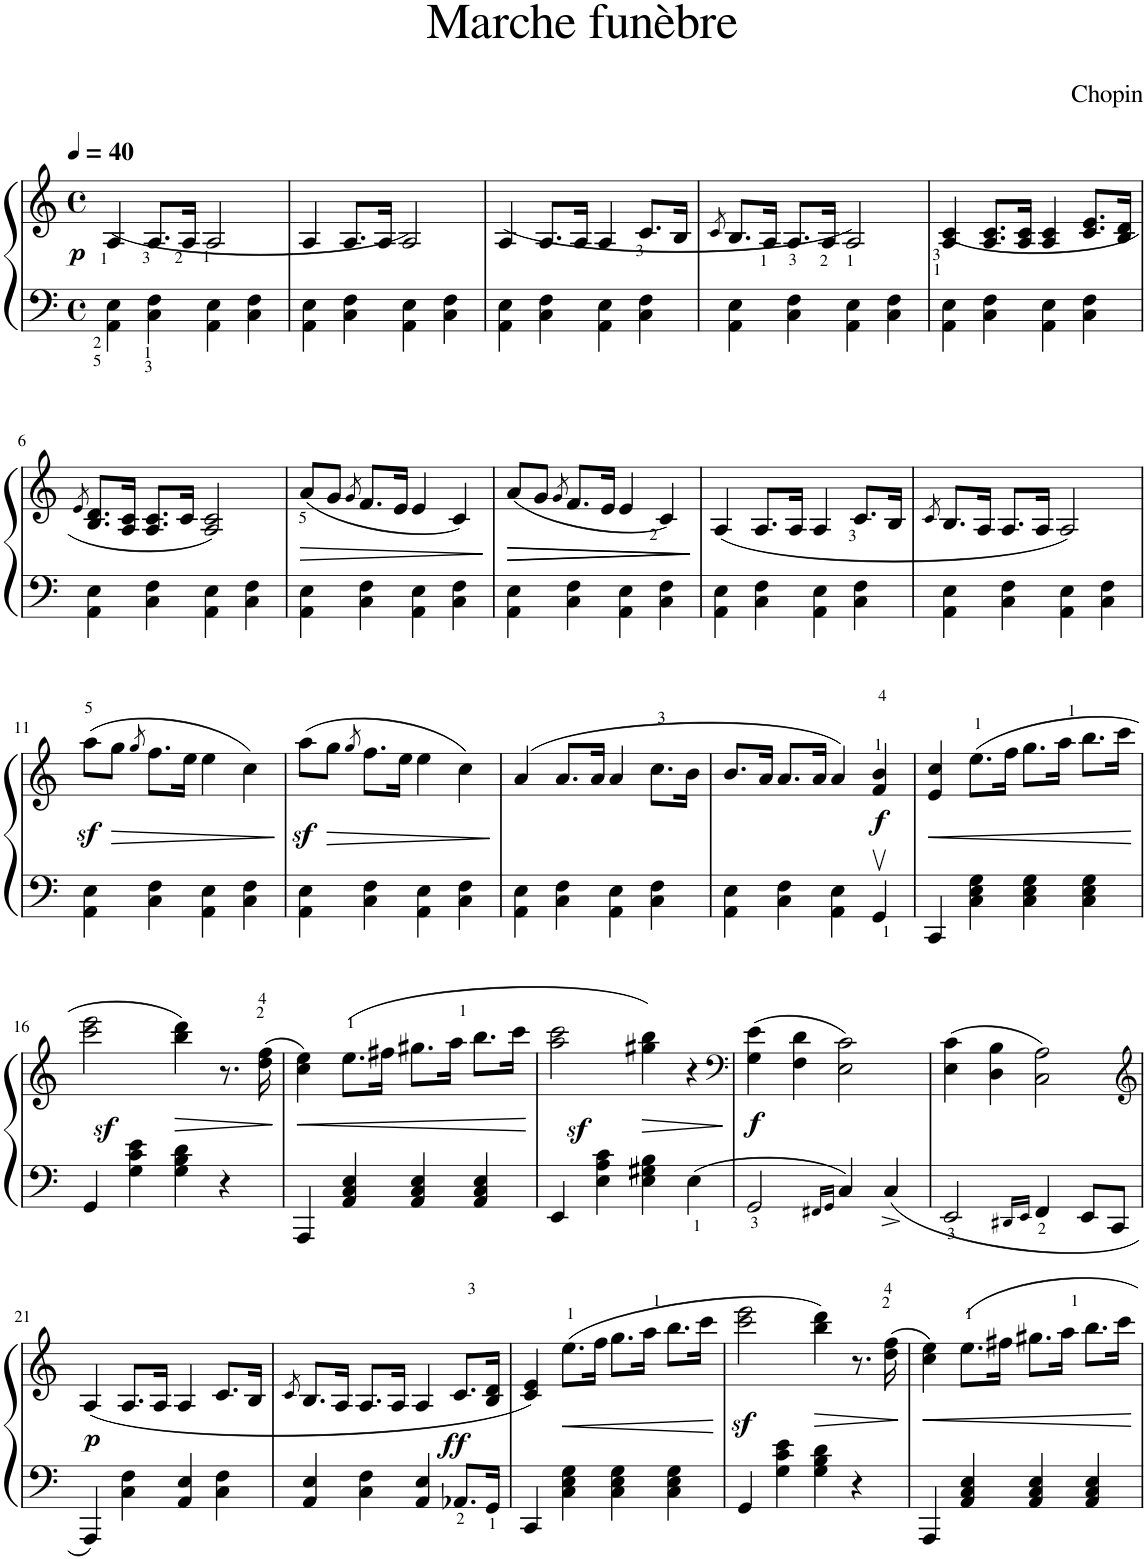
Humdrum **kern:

**kern	**kern	**dynam
*part1	*part1	*part1
*staff2	*staff1	*staff1/2
*I"Piano	*	*
*I'Pno.	*	*
*clefF4	*clefG2	*
*k[]	*k[]	*
*M4/4	*M4/4	*
*met(c)	*met(c)	*
*MM40	*MM40	*
=1	=1	=1
!	!	!LO:DY:a=2
4AA\ 4E\	(4A/	p
4C\ 4F\	8.A/L	.
.	16A/Jk	.
4AA\ 4E\	2A/	.
4C\ 4F\	.	.
=2	=2	=2
4AA\ 4E\	4A/	.
4C\ 4F\	8.A/L	.
.	16A/Jk	.
4AA\ 4E\	2A/)	.
4C\ 4F\	.	.
=3	=3	=3
4AA\ 4E\	(4A/	.
4C\ 4F\	8.A/L	.
.	16A/Jk	.
4AA\ 4E\	4A/	.
4C\ 4F\	8.c/L	.
.	16B/Jk	.
=4	=4	=4
.	8qc/	.
4AA\ 4E\	8.B/L	.
.	16A/Jk	.
4C\ 4F\	8.A/L	.
.	16A/Jk	.
4AA\ 4E\	2A/)	.
4C\ 4F\	.	.
=5	=5	=5
4AA\ 4E\	(4A/ 4c/	.
4C\ 4F\	8.A/ 8.c/L	.
.	16A/ 16c/Jk	.
4AA\ 4E\	4A/ 4c/	.
4C\ 4F\	8.c/ 8.e/L	.
.	16B/ 16d/Jk	.
!!LO:LB:g=z
=6	=6	=6
.	8qe/	.
4AA\ 4E\	8.B/ 8.d/L	.
.	16A/ 16c/Jk	.
4C\ 4F\	8.A/ 8.c/L	.
.	16c/Jk	.
4AA\ 4E\	2A/ 2c/)	.
4C\ 4F\	.	.
=7	=7	=7
!	!	!LO:HP:b
4AA\ 4E\	(8a/L	>
.	8g/J	.
.	8qg/	.
4C\ 4F\	8.f/L	.
.	16e/Jk	.
4AA\ 4E\	4e/	.
4C\ 4F\	4c/)	.
.	.	]
=8	=8	=8
!	!	!LO:HP:b
4AA\ 4E\	(8a/L	>
!	!	!LO:HP:b
.	8g/J	>
.	8qg/	.
4C\ 4F\	8.f/L	.
.	16e/Jk	.
4AA\ 4E\	4e/	.
4C\ 4F\	4c/)	.
.	.	] ]
=9	=9	=9
4AA\ 4E\	(4A/	.
4C\ 4F\	8.A/L	.
.	16A/Jk	.
4AA\ 4E\	4A/	.
4C\ 4F\	8.c/L	.
.	16B/Jk	.
=10	=10	=10
.	8qc/	.
4AA\ 4E\	8.B/L	.
.	16A/Jk	.
4C\ 4F\	8.A/L	.
.	16A/Jk	.
4AA\ 4E\	2A/)	.
4C\ 4F\	.	.
!!LO:LB:g=z
=11	=11	=11
4AA\ 4E\	(8aaz<\L	.
!	!	!LO:HP:b
.	8gg\J	>
.	8qgg/	.
4C\ 4F\	8.ff\L	.
.	16ee\Jk	.
4AA\ 4E\	4ee\	.
4C\ 4F\	4cc\)	.
.	.	]
=12	=12	=12
4AA\ 4E\	(8aaz<\L	.
!	!	!LO:HP:b
.	8gg\J	>
.	8qgg/	.
4C\ 4F\	8.ff\L	.
.	16ee\Jk	.
4AA\ 4E\	4ee\	.
4C\ 4F\	4cc\)	.
.	.	]
=13	=13	=13
4AA\ 4E\	(4a/	.
4C\ 4F\	8.a/L	.
.	16a/Jk	.
4AA\ 4E\	4a/	.
4C\ 4F\	8.cc\L	.
.	16b\Jk	.
=14	=14	=14
4AA\ 4E\	8.b/L	.
.	16a/Jk	.
4C\ 4F\	8.a/L	.
.	16a/Jk	.
4AA\ 4E\	4a/)	.
!	!	!LO:DY:b
4GGv/	4f/ 4b/	f
=15	=15	=15
!	!	!LO:HP:b
4CC/	4e/ 4cc/	<
4C\ 4E\ 4G\	(8.ee\L	.
.	16ff\Jk	.
4C\ 4E\ 4G\	8.gg\L	.
.	16aa\Jk	.
4C\ 4E\ 4G\	8.bb\L	.
.	16ccc\Jk	.
.	.	[
!!LO:LB:g=z
=16	=16	=16
4GGz>/	2ccc\ 2eee\	.
4G\ 4c\ 4e\	.	.
!	!	!LO:HP:b
4G\ 4B\ 4d\	4bb\ 4ddd\)	>
4r	8.r	.
.	(16dd\ 16ff\	.
.	.	]
=17	=17	=17
!	!	!LO:HP:b
4AAA/	4cc\ 4ee\)	<
4AA/ 4C/ 4E/	(8.ee\L	.
.	16ff#X\Jk	.
4AA/ 4C/ 4E/	8.gg#X\L	.
.	16aa\Jk	.
4AA/ 4C/ 4E/	8.bb\L	.
.	16ccc\Jk	.
.	.	[
=18	=18	=18
4EE/	2aa\ 2ccc\	.
4E\z> 4A\z> 4c\z>	.	.
!	!	!LO:HP:b
4E\ 4G#X\ 4B\	4gg#X\ 4bb\)	>
4E\	4r	.
.	.	]
=19	=19	=19
*	*clefF4	*
!	!	!LO:DY:b
2GG/	(4G\ 4e\	f
.	4F\ 4d\	.
16qFF#X/LL	.	.
16qGG/JJ	.	.
4C/	2E\ 2c\)	.
4C^/	.	.
=20	=20	=20
2EE/	(4E\ 4c\	.
.	4D\ 4B\	.
16qDD#X/LL	.	.
16qEE/JJ	.	.
4FF/	2C\ 2A\)	.
8EE/L	.	.
8CC/J	.	.
!!LO:LB:g=z
=21	=21	=21
*	*clefG2	*
!	!	!LO:DY:b
4AAA/	(4A/	p
4C\ 4F\	8.A/L	.
.	16A/Jk	.
4AA/ 4E/	4A/	.
4C\ 4F\	8.c/L	.
.	16B/Jk	.
=22	=22	=22
.	8qc/	.
4AA/ 4E/	8.B/L	.
.	16A/Jk	.
4C\ 4F\	8.A/L	.
.	16A/Jk	.
4AA/ 4E/	4A/	.
!	!	!LO:DY:b
8.AA-X/L	8.c/L	ff
16GG/Jk	16B/ 16d/Jk	.
=23	=23	=23
4CC/	4c/ 4e/)	.
!	!	!LO:HP:b
4C\ 4E\ 4G\	(8.ee\L	<
.	16ff\Jk	.
4C\ 4E\ 4G\	8.gg\L	.
.	16aa\Jk	.
4C\ 4E\ 4G\	8.bb\L	.
.	16ccc\Jk	.
.	.	[
=24	=24	=24
4GG/	2ccc\z< 2eee\z<	.
4G\ 4c\ 4e\	.	.
!	!	!LO:HP:b
4G\ 4B\ 4d\	4bb\ 4ddd\)	>
4r	8.r	.
.	(16dd\ 16ff\	.
.	.	]
=25	=25	=25
!	!	!LO:HP:b
4AAA/	4cc\ 4ee\)	<
4AA/ 4C/ 4E/	8.ee\L	.
.	16ff#X\Jk	.
4AA/ 4C/ 4E/	8.gg#X\L	.
.	16aa\Jk	.
4AA/ 4C/ 4E/	8.bb\L	.
.	16ccc\Jk	.
.	.	[
=	=	=
*-	*-	*-
